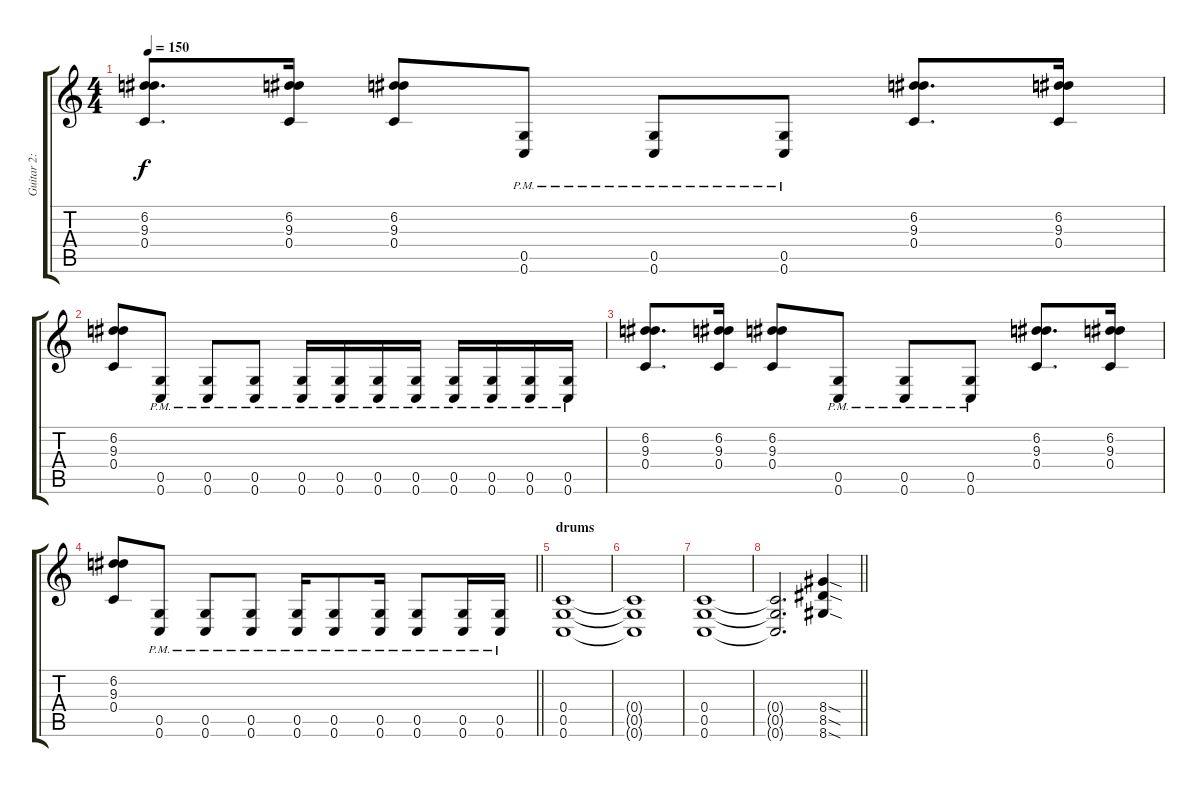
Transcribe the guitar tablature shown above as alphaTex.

\track ("Guitar 2: Maarten" "Guitar 2: ") {instrument distortionguitar}
\staff {score tabs}
\tuning (D4 A3 F3 C3 G2 C2) {hide}
\ts (4 4)
\tempo 150
\clef g2
\ks c
(6.2 9.3 0.4).8{d dy f} (6.2 9.3 0.4).16 (6.2 9.3 0.4).8 (0.5{pm} 0.6).8 (0.5{pm} 0.6).8 (0.5{pm} 0.6).8 (6.2 9.3 0.4).8{d} (6.2 9.3 0.4).16 |
(6.2 9.3 0.4).8 (0.5{pm} 0.6).8 (0.5{pm} 0.6).8 (0.5{pm} 0.6).8 (0.5{pm} 0.6).16 (0.5{pm} 0.6).16 (0.5{pm} 0.6).16 (0.5{pm} 0.6).16 (0.5{pm} 0.6).16 (0.5{pm} 0.6).16 (0.5{pm} 0.6).16 (0.5{pm} 0.6).16 |
(6.2 9.3 0.4).8{d} (6.2 9.3 0.4).16 (6.2 9.3 0.4).8 (0.5{pm} 0.6).8 (0.5{pm} 0.6).8 (0.5{pm} 0.6).8 (6.2 9.3 0.4).8{d} (6.2 9.3 0.4).16 |
\barLineRight lightlight
(6.2 9.3 0.4).8 (0.5{pm} 0.6).8 (0.5{pm} 0.6).8 (0.5{pm} 0.6).8 (0.5{pm} 0.6).16 (0.5{pm} 0.6).8 (0.5{pm} 0.6).16 (0.5{pm} 0.6).8 (0.5{pm} 0.6).16 (0.5{pm} 0.6).16 |
\section ("" "drums")
(0.4 0.5 0.6).1 |
(0.4{t} 0.5{t} 0.6{t}).1 |
(0.4 0.5 0.6).1 |
\barLineRight lightlight
(0.4{t} 0.5{t} 0.6{t}).2{d} (8.4{sod} 8.5{sod} 8.6{sod}).4
